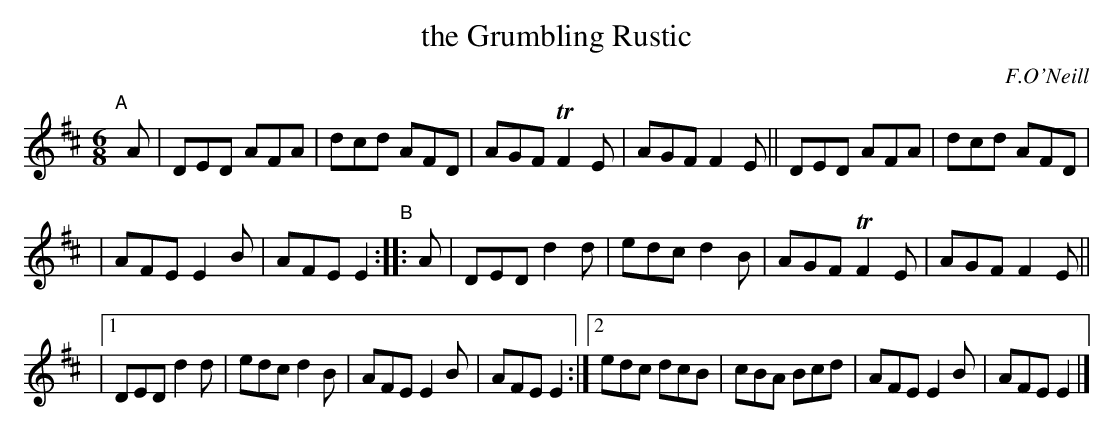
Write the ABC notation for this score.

X:1
T: the Grumbling Rustic
O: F.O'Neill
M: 6/8
K: D
"^A"[|] A \
| DED AFA | dcd AFD | AGF TF2E | AGF F2E || DED AFA | dcd AFD |
| AFE E2B | AFE E2 "^B":: A | DED d2d | edc d2B | AGF TF2E | AGF F2E ||
|[1 DED d2d | edc d2B | AFE E2B | AFE E2 :|[2 edc dcB | cBA Bcd | AFE E2B | AFE E2 |]
